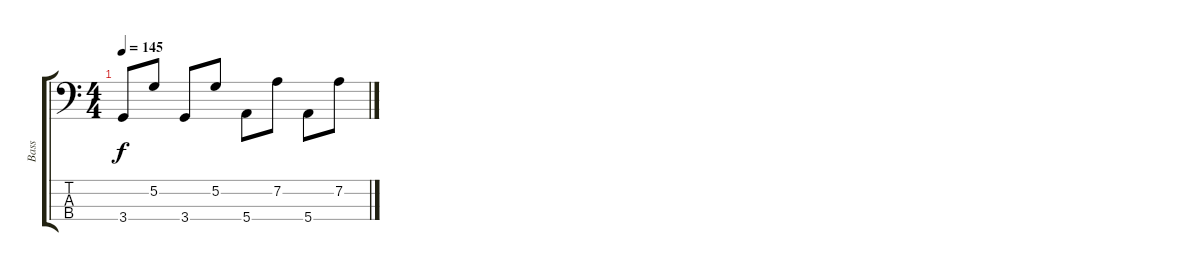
\track ("Bass" "Bass") {instrument electricbassfinger}
\staff {score tabs}
\tuning (G2 D2 A1 E1) {hide}
\ts (4 4)
\tempo 145
\clef f4
\ks c
3.4.8{dy f} 5.2.8 3.4.8 5.2.8 5.4.8 7.2.8 5.4.8 7.2.8
